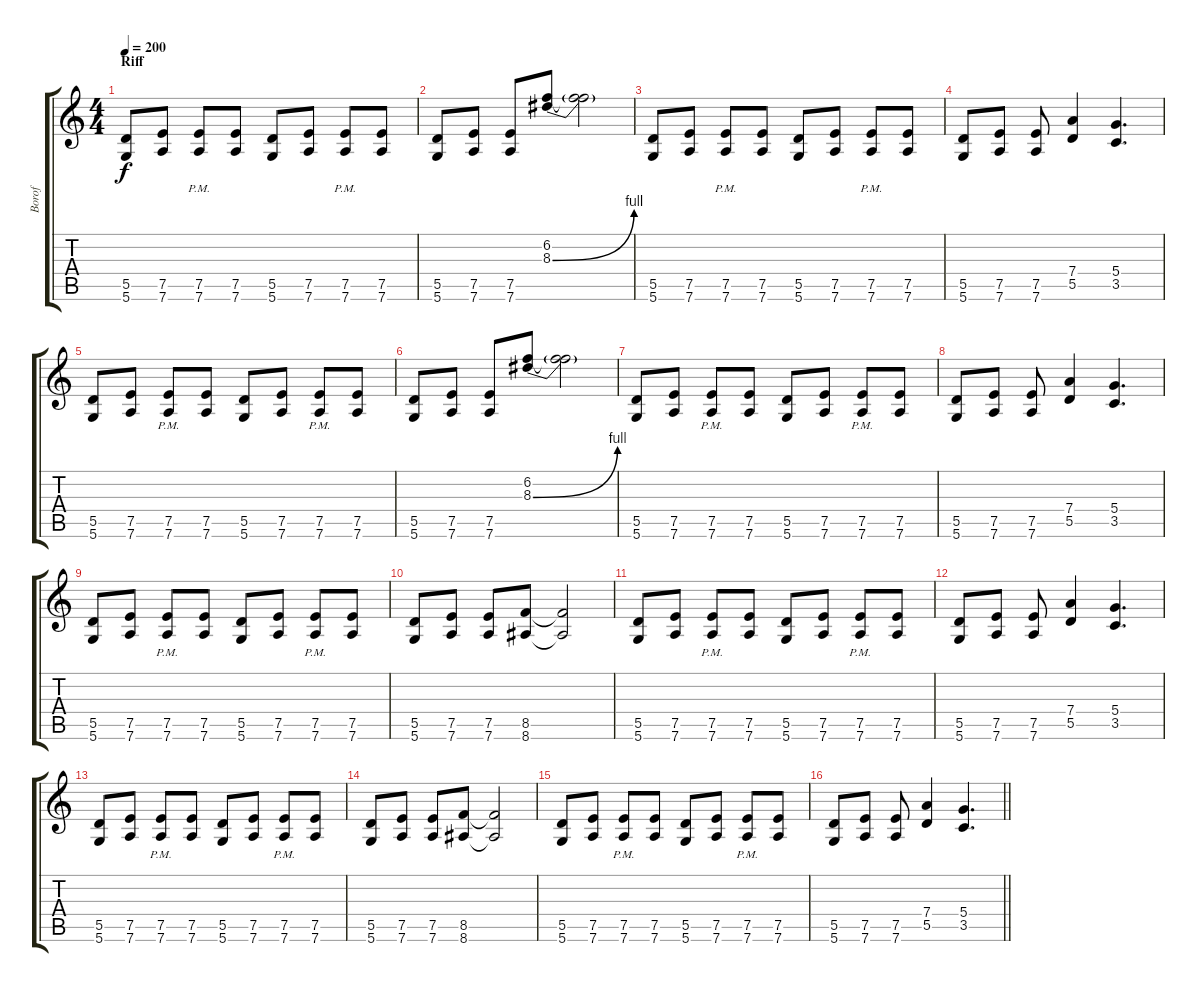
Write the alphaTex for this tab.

\track ("Borof" "Borof") {instrument distortionguitar}
\staff {score tabs}
\tuning (E4 B3 G3 D3 A2 D2) {hide}
\ts (4 4)
\section ("" "Riff")
\tempo 200
\clef g2
\ks c
(5.5 5.6).8{dy f} (7.5 7.6).8 (7.5{pm} 7.6{pm}).8 (7.5 7.6).8 (5.5 5.6).8 (7.5 7.6).8 (7.5{pm} 7.6{pm}).8 (7.5 7.6).8 |
(5.5 5.6).8 (7.5 7.6).8 (7.5 7.6).8 (6.2 8.3{be (bend 0 0 60 4)}).8 (6.2{t} 8.3{t}).2 |
(5.5 5.6).8 (7.5 7.6).8 (7.5{pm} 7.6{pm}).8 (7.5 7.6).8 (5.5 5.6).8 (7.5 7.6).8 (7.5{pm} 7.6{pm}).8 (7.5 7.6).8 |
(5.5 5.6).8 (7.5 7.6).8 (7.5 7.6).8 (7.4 5.5).4 (5.4 3.5).4{d} |
(5.5 5.6).8 (7.5 7.6).8 (7.5{pm} 7.6{pm}).8 (7.5 7.6).8 (5.5 5.6).8 (7.5 7.6).8 (7.5{pm} 7.6{pm}).8 (7.5 7.6).8 |
(5.5 5.6).8 (7.5 7.6).8 (7.5 7.6).8 (6.2 8.3{be (bend 0 0 60 4)}).8 (6.2{t} 8.3{t}).2 |
(5.5 5.6).8 (7.5 7.6).8 (7.5{pm} 7.6{pm}).8 (7.5 7.6).8 (5.5 5.6).8 (7.5 7.6).8 (7.5{pm} 7.6{pm}).8 (7.5 7.6).8 |
(5.5 5.6).8 (7.5 7.6).8 (7.5 7.6).8 (7.4 5.5).4 (5.4 3.5).4{d} |
(5.5 5.6).8 (7.5 7.6).8 (7.5{pm} 7.6{pm}).8 (7.5 7.6).8 (5.5 5.6).8 (7.5 7.6).8 (7.5{pm} 7.6{pm}).8 (7.5 7.6).8 |
(5.5 5.6).8 (7.5 7.6).8 (7.5 7.6).8 (8.5 8.6).8 (8.5{t} 8.6{t}).2 |
(5.5 5.6).8 (7.5 7.6).8 (7.5{pm} 7.6{pm}).8 (7.5 7.6).8 (5.5 5.6).8 (7.5 7.6).8 (7.5{pm} 7.6{pm}).8 (7.5 7.6).8 |
(5.5 5.6).8 (7.5 7.6).8 (7.5 7.6).8 (7.4 5.5).4 (5.4 3.5).4{d} |
(5.5 5.6).8 (7.5 7.6).8 (7.5{pm} 7.6{pm}).8 (7.5 7.6).8 (5.5 5.6).8 (7.5 7.6).8 (7.5{pm} 7.6{pm}).8 (7.5 7.6).8 |
(5.5 5.6).8 (7.5 7.6).8 (7.5 7.6).8 (8.5 8.6).8 (8.5{t} 8.6{t}).2 |
(5.5 5.6).8 (7.5 7.6).8 (7.5{pm} 7.6{pm}).8 (7.5 7.6).8 (5.5 5.6).8 (7.5 7.6).8 (7.5{pm} 7.6{pm}).8 (7.5 7.6).8 |
\barLineRight lightlight
(5.5 5.6).8 (7.5 7.6).8 (7.5 7.6).8 (7.4 5.5).4 (5.4 3.5).4{d}
